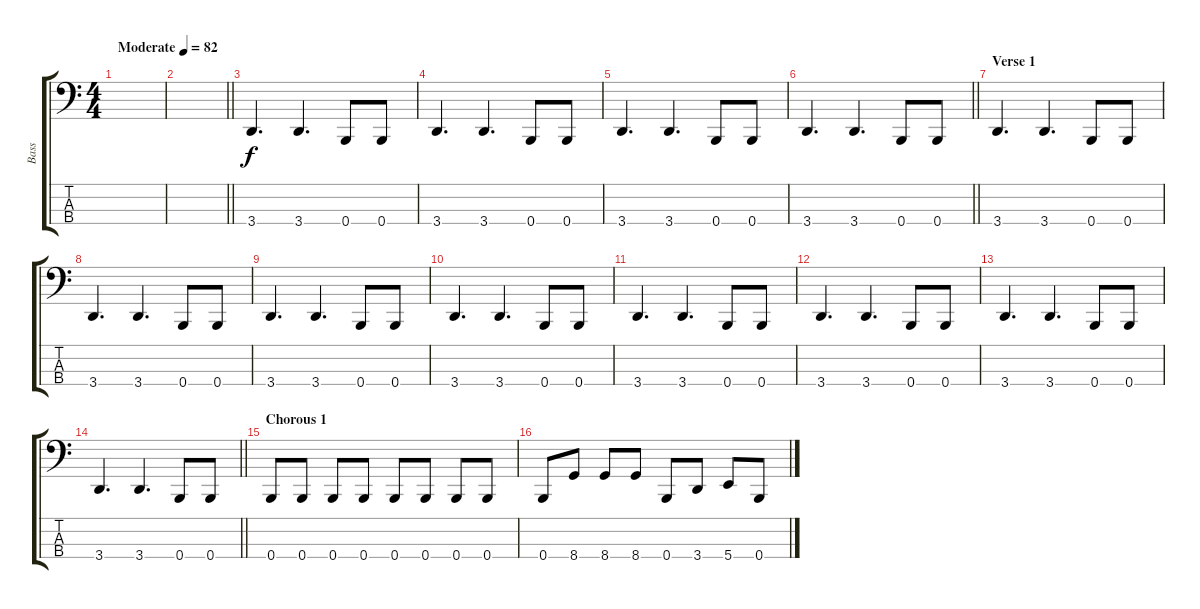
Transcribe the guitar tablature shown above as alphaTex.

\track ("Bass" "Bass") {instrument electricbassfinger}
\staff {score tabs}
\tuning (E2 B1 Gb1 B0) {hide}
\ts (4 4)
\tempo (82 "Moderate")
\clef f4
\ks c
|
\barLineRight lightlight
|
\section ("" "")
3.4.4{d} 3.4.4{d} 0.4.8 0.4.8 |
3.4.4{d} 3.4.4{d} 0.4.8 0.4.8 |
3.4.4{d} 3.4.4{d} 0.4.8 0.4.8 |
\barLineRight lightlight
3.4.4{d} 3.4.4{d} 0.4.8 0.4.8 |
\section ("" "Verse 1")
3.4.4{d} 3.4.4{d} 0.4.8 0.4.8 |
3.4.4{d} 3.4.4{d} 0.4.8 0.4.8 |
3.4.4{d} 3.4.4{d} 0.4.8 0.4.8 |
3.4.4{d} 3.4.4{d} 0.4.8 0.4.8 |
3.4.4{d} 3.4.4{d} 0.4.8 0.4.8 |
3.4.4{d} 3.4.4{d} 0.4.8 0.4.8 |
3.4.4{d} 3.4.4{d} 0.4.8 0.4.8 |
\barLineRight lightlight
3.4.4{d} 3.4.4{d} 0.4.8 0.4.8 |
\section ("" "Chorous 1")
0.4.8 0.4.8 0.4.8 0.4.8 0.4.8 0.4.8 0.4.8 0.4.8 |
0.4.8 8.4.8 8.4.8 8.4.8 0.4.8 3.4.8 5.4.8 0.4.8
